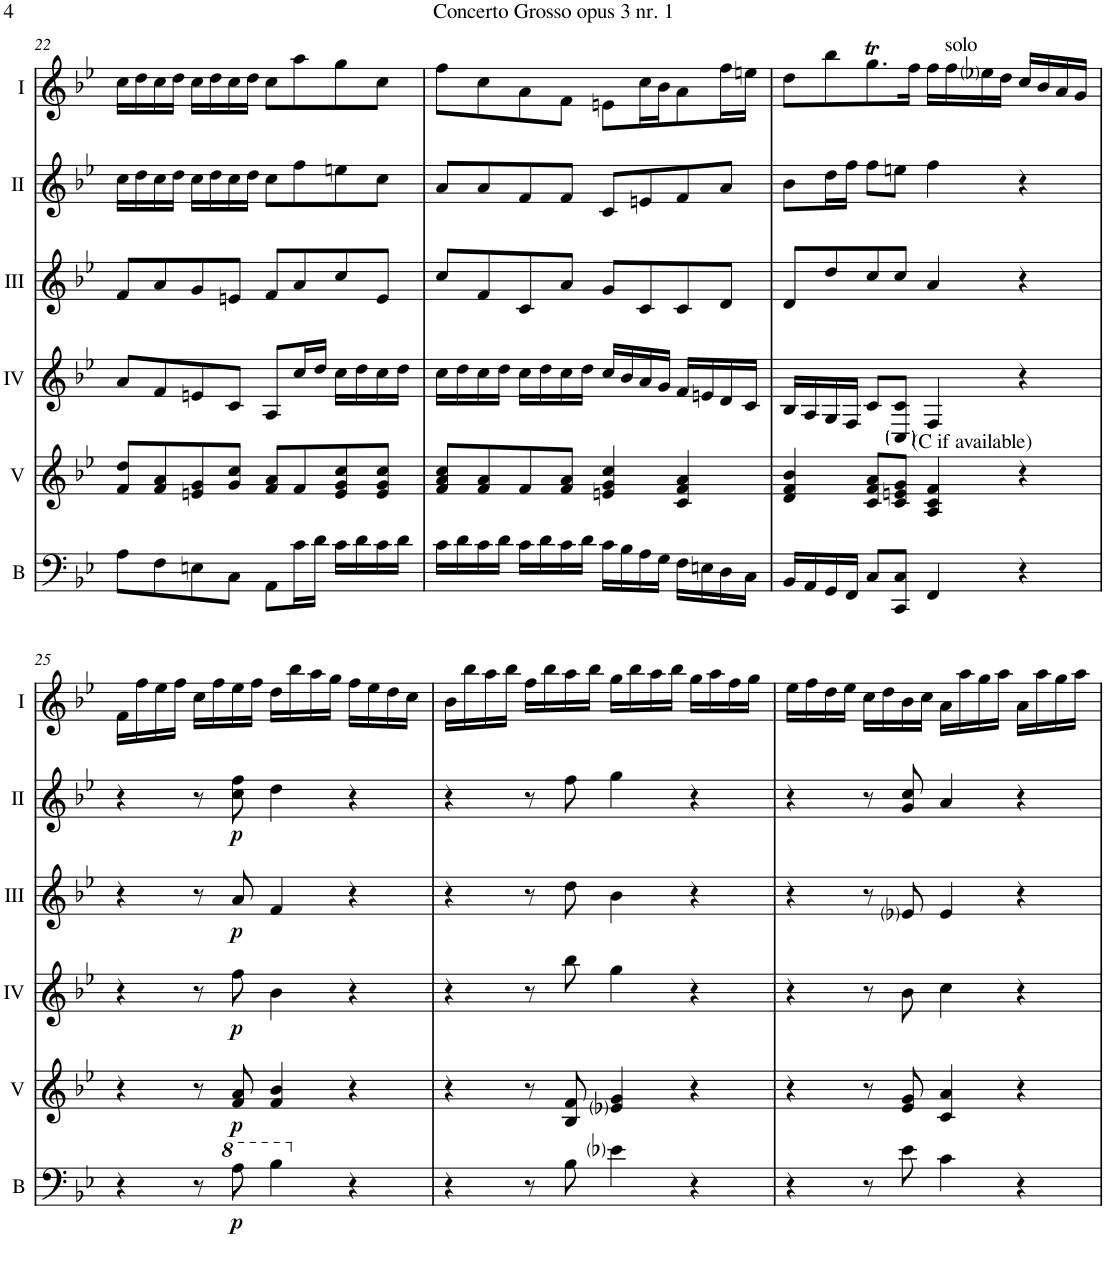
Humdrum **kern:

**kern	**dynam	**kern	**dynam	**kern	**dynam	**kern	**dynam	**kern	**dynam	**kern
*part6	*part6	*part5	*part5	*part4	*part4	*part3	*part3	*part2	*part2	*part1
*staff6	*staff6	*staff5	*staff5	*staff4	*staff4	*staff3	*staff3	*staff2	*staff2	*staff1
*I"Bass	*	*I"Acc. 5	*	*I"Acc. 4	*	*I"Acc. 3	*	*I"Acc. 2	*	*I"Acc. 1
*I'B	*	*	*	*	*	*	*	*	*	*
!!LO:PB:g=z
*clefF4	*	*clefG2	*	*clefG2	*	*clefG2	*	*clefG2	*	*clefG2
*Trd7c12	*	*	*	*Trd7c12	*	*	*	*	*	*
*k[b-e-]	*	*k[b-e-]	*	*k[b-e-]	*	*k[b-e-]	*	*k[b-e-]	*	*k[b-e-]
*M2/2	*	*M2/2	*	*M2/2	*	*M2/2	*	*M2/2	*	*M2/2
*met(c|)	*	*met(c|)	*	*met(c|)	*	*met(c|)	*	*met(c|)	*	*met(c|)
=22	=22	=22	=22	=22	=22	=22	=22	=22	=22	=22
8A\L	.	8f/ 8dd/L	.	8a/L	.	8f/L	.	16cc\LL	.	16cc\LL
.	.	.	.	.	.	.	.	16dd\	.	16dd\
8F\	.	8f/ 8a/	.	8f/	.	8a/	.	16cc\	.	16cc\
.	.	.	.	.	.	.	.	16dd\JJ	.	16dd\JJ
8En\	.	8en/ 8g/	.	8en/	.	8g/	.	16cc\LL	.	16cc\LL
.	.	.	.	.	.	.	.	16dd\	.	16dd\
8C\J	.	8g/ 8cc/J	.	8c/J	.	8en/J	.	16cc\	.	16cc\
.	.	.	.	.	.	.	.	16dd\JJ	.	16dd\JJ
8AA\L	.	8f/ 8a/L	.	8A/L	.	8f/L	.	8cc\L	.	8cc\L
16c\L	.	8f/	.	16cc/L	.	8a/	.	8ff\	.	8aa\
16d\JJ	.	.	.	16dd/JJ	.	.	.	.	.	.
16c\LL	.	8e/ 8g/ 8cc/	.	16cc\LL	.	8cc/	.	8een\	.	8gg\
16d\	.	.	.	16dd\	.	.	.	.	.	.
16c\	.	8e/ 8g/ 8cc/J	.	16cc\	.	8e/J	.	8cc\J	.	8cc\J
16d\JJ	.	.	.	16dd\JJ	.	.	.	.	.	.
=23	=23	=23	=23	=23	=23	=23	=23	=23	=23	=23
16c\LL	.	8f/ 8a/ 8cc/L	.	16cc\LL	.	8cc/L	.	8a/L	.	8ff\L
16d\	.	.	.	16dd\	.	.	.	.	.	.
16c\	.	8f/ 8a/	.	16cc\	.	8f/	.	8a/	.	8cc\
16d\JJ	.	.	.	16dd\JJ	.	.	.	.	.	.
16c\LL	.	8f/	.	16cc\LL	.	8c/	.	8f/	.	8a\
16d\	.	.	.	16dd\	.	.	.	.	.	.
16c\	.	8f/ 8a/J	.	16cc\	.	8a/J	.	8f/J	.	8f\J
16d\JJ	.	.	.	16dd\JJ	.	.	.	.	.	.
16c\LL	.	4en/ 4g/ 4cc/	.	16cc/LL	.	8g/L	.	8c/L	.	8en\L
16B-\	.	.	.	16b-/	.	.	.	.	.	.
16A\	.	.	.	16a/	.	8c/	.	8en/	.	16cc\L
16G\JJ	.	.	.	16g/JJ	.	.	.	.	.	16b-\J
16F\LL	.	4c/ 4f/ 4a/	.	16f/LL	.	8c/	.	8f/	.	8a\
16En\	.	.	.	16en/	.	.	.	.	.	.
16D\	.	.	.	16d/	.	8d/J	.	8a/J	.	16ff\L
16C\JJ	.	.	.	16c/JJ	.	.	.	.	.	16een\JJ
=24	=24	=24	=24	=24	=24	=24	=24	=24	=24	=24
16BB-/LL	.	4d/ 4f/ 4b-/	.	16B-/LL	.	8d/L	.	8b-\L	.	8dd\L
16AA/	.	.	.	16A/	.	.	.	.	.	.
16GG/	.	.	.	16G/	.	8dd/	.	16dd\L	.	8bb-\
16FF/JJ	.	.	.	16F/JJ	.	.	.	16ff\JJ	.	.
8C/L	.	8c/ 8f/ 8a/L	.	8c/L	.	8cc/	.	8ff\L	.	8.ggT\
!	!	!	!	!LO:TX:b:t=(C if available)	!	!	!	!	!	!
8CC/ 8C/J	.	8c/ 8en/ 8g/J	.	8C/ 8c/J	.	8cc/J	.	8een\J	.	.
.	.	.	.	.	.	.	.	.	.	16ff\Jk
4FF/	.	4A/ 4c/ 4f/	.	4F/	.	4a/	.	4ff\	.	16ff\LL
!	!	!	!	!	!	!	!	!	!	!LO:TX:a:t=solo
.	.	.	.	.	.	.	.	.	.	16ff\
.	.	.	.	.	.	.	.	.	.	16ee-i\
.	.	.	.	.	.	.	.	.	.	16dd\JJ
4r	.	4r	.	4r	.	4r	.	4r	.	16cc/LL
.	.	.	.	.	.	.	.	.	.	16b-/
.	.	.	.	.	.	.	.	.	.	16a/
.	.	.	.	.	.	.	.	.	.	16g/JJ
!!LO:LB:g=z
=25	=25	=25	=25	=25	=25	=25	=25	=25	=25	=25
4r	.	4r	.	4r	.	4r	.	4r	.	16f\LL
.	.	.	.	.	.	.	.	.	.	16ff\
.	.	.	.	.	.	.	.	.	.	16ee-\
.	.	.	.	.	.	.	.	.	.	16ff\JJ
8r	.	8r	.	8r	.	8r	.	8r	.	16cc\LL
.	.	.	.	.	.	.	.	.	.	16ff\
*8va	*	*	*	*	*	*	*	*	*	*
!	!LO:DY:b	!	!LO:DY:b	!	!LO:DY:b	!	!LO:DY:b	!	!LO:DY:b	!
8a\	p	8f/ 8a/	p	8ff\	p	8a/	p	8cc\ 8ff\	p	16ee-\
.	.	.	.	.	.	.	.	.	.	16ff\JJ
4b-\	.	4f/ 4b-/	.	4b-\	.	4f/	.	4dd\	.	16dd\LL
.	.	.	.	.	.	.	.	.	.	16bb-\
.	.	.	.	.	.	.	.	.	.	16aa\
.	.	.	.	.	.	.	.	.	.	16gg\JJ
*X8va	*	*	*	*	*	*	*	*	*	*
4r	.	4r	.	4r	.	4r	.	4r	.	16ff\LL
.	.	.	.	.	.	.	.	.	.	16ee-\
.	.	.	.	.	.	.	.	.	.	16dd\
.	.	.	.	.	.	.	.	.	.	16cc\JJ
=26	=26	=26	=26	=26	=26	=26	=26	=26	=26	=26
4r	.	4r	.	4r	.	4r	.	4r	.	16b-\LL
.	.	.	.	.	.	.	.	.	.	16bb-\
.	.	.	.	.	.	.	.	.	.	16aa\
.	.	.	.	.	.	.	.	.	.	16bb-\JJ
8r	.	8r	.	8r	.	8r	.	8r	.	16ff\LL
.	.	.	.	.	.	.	.	.	.	16bb-\
8B-\	.	8B-/ 8f/	.	8bb-\	.	8dd\	.	8ff\	.	16aa\
.	.	.	.	.	.	.	.	.	.	16bb-\JJ
4e-i\	.	4e-i/ 4g/	.	4gg\	.	4b-\	.	4gg\	.	16gg\LL
.	.	.	.	.	.	.	.	.	.	16bb-\
.	.	.	.	.	.	.	.	.	.	16aa\
.	.	.	.	.	.	.	.	.	.	16bb-\JJ
4r	.	4r	.	4r	.	4r	.	4r	.	16gg\LL
.	.	.	.	.	.	.	.	.	.	16aa\
.	.	.	.	.	.	.	.	.	.	16ff\
.	.	.	.	.	.	.	.	.	.	16gg\JJ
=27	=27	=27	=27	=27	=27	=27	=27	=27	=27	=27
4r	.	4r	.	4r	.	4r	.	4r	.	16ee-\LL
.	.	.	.	.	.	.	.	.	.	16ff\
.	.	.	.	.	.	.	.	.	.	16dd\
.	.	.	.	.	.	.	.	.	.	16ee-\JJ
8r	.	8r	.	8r	.	8r	.	8r	.	16cc\LL
.	.	.	.	.	.	.	.	.	.	16dd\
8e-\	.	8e-/ 8g/	.	8b-\	.	8e-i/	.	8g/ 8cc/	.	16b-\
.	.	.	.	.	.	.	.	.	.	16cc\JJ
4c\	.	4c/ 4a/	.	4cc\	.	4e-/	.	4a/	.	16a\LL
.	.	.	.	.	.	.	.	.	.	16aa\
.	.	.	.	.	.	.	.	.	.	16gg\
.	.	.	.	.	.	.	.	.	.	16aa\JJ
4r	.	4r	.	4r	.	4r	.	4r	.	16a\LL
.	.	.	.	.	.	.	.	.	.	16aa\
.	.	.	.	.	.	.	.	.	.	16gg\
.	.	.	.	.	.	.	.	.	.	16aa\JJ
=	=	=	=	=	=	=	=	=	=	=
*-	*-	*-	*-	*-	*-	*-	*-	*-	*-	*-
